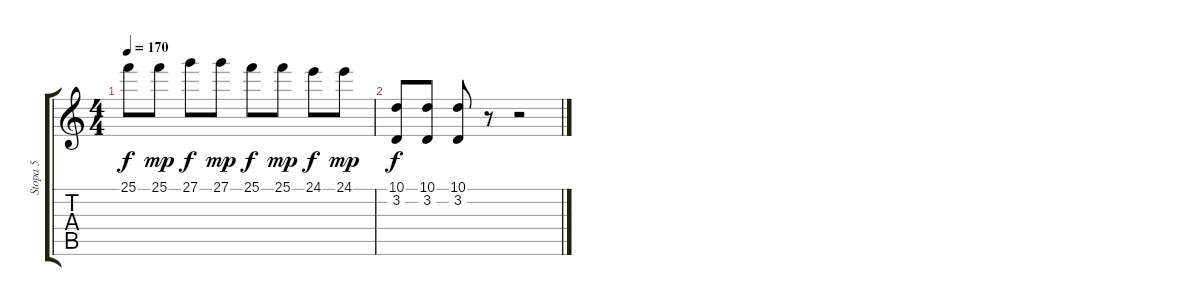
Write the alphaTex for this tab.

\track ("Stopa 5" "Stopa 5") {instrument stringensemble1}
\staff {score tabs}
\tuning (E4 B3 G3 D3 A2 E2) {hide}
\ts (4 4)
\tempo 170
\clef g2
\ks c
25.1.8{dy f} 25.1.8{dy mp} 27.1.8{dy f} 27.1.8{dy mp} 25.1.8{dy f} 25.1.8{dy mp} 24.1.8{dy f} 24.1.8{dy mp} |
(10.1 3.2).8{dy f} (10.1 3.2).8 (10.1 3.2).8 r.8 r.2
